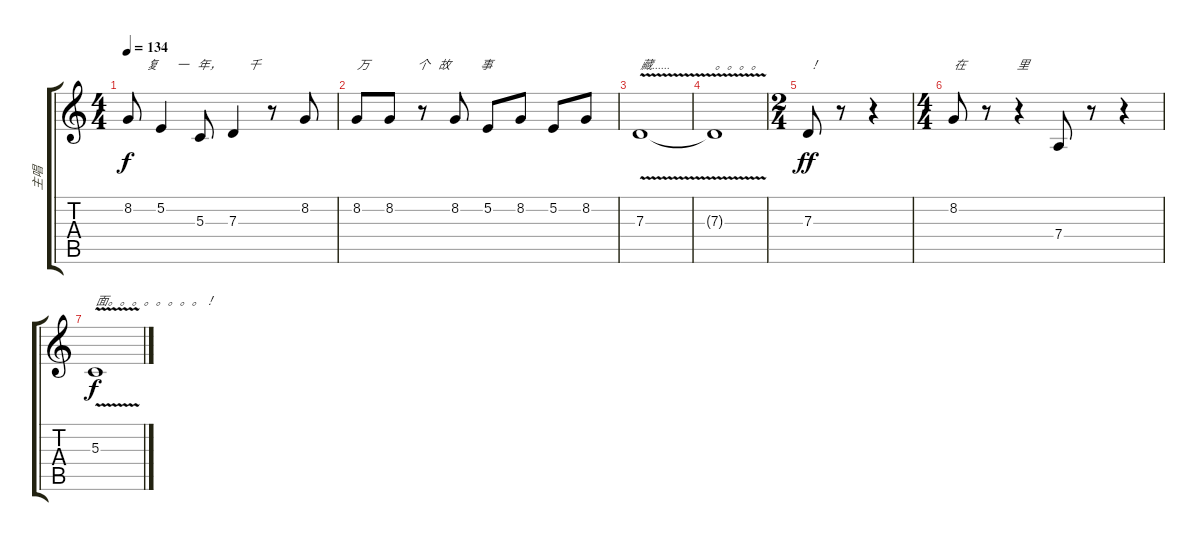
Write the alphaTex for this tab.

\track ("主唱" "主唱") {instrument clarinet}
\staff {score tabs}
\tuning (E4 B3 G3 D3 A2 E2) {hide}
\ts (4 4)
\tempo 134
\clef g2
\ks c
8.2{t}.8{txt "      复      一   年，         千" dy f} 5.2.4 5.3.8 7.3.4 r.8 8.2.8 |
8.2.8{txt "万                个   故          事"} 8.2.8 r.8 8.2.8 5.2.8 8.2.8 5.2.8 8.2.8 |
7.3{v}.1{txt "藏......"} |
7.3{t}.1{txt "。。。。"} |
\ts (2 4)
7.3.8{txt "！" dy ff} r.8 r.4 |
\ts (4 4)
8.2.8{txt "在                 里"} r.8 r.4 7.4.8 r.8 r.4 |
5.3{v}.1{txt "面。。。。。。。。！" dy f}
